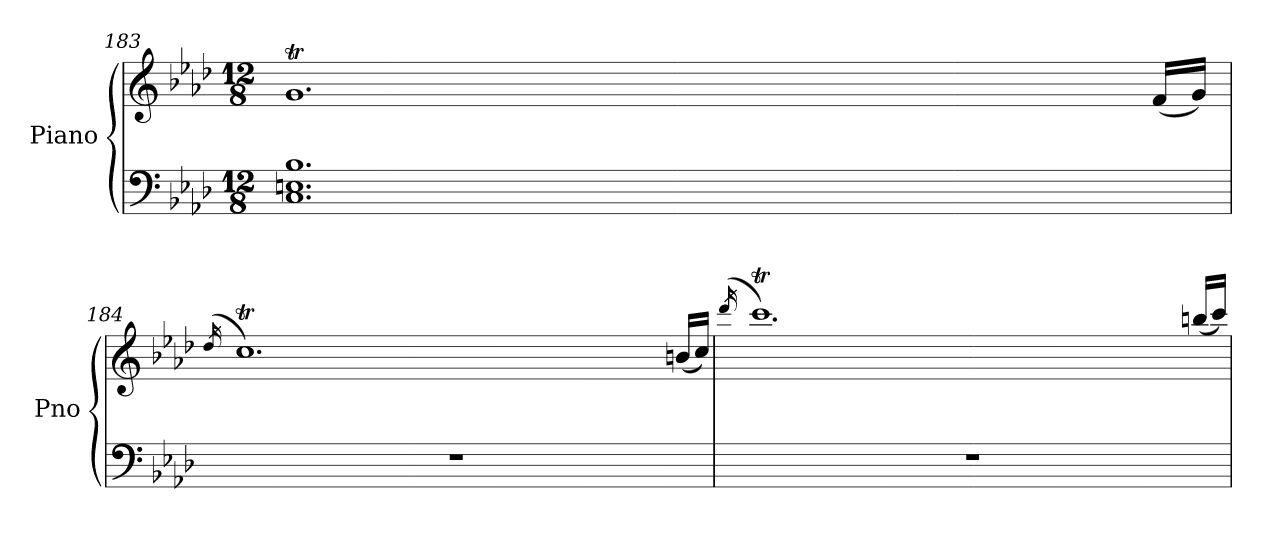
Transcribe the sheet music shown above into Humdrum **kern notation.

**kern	**kern
*part1	*part1
*staff2	*staff1
*I"Piano	*
*I'Pno	*
*clefF4	*clefG2
*k[b-e-a-d-]	*k[b-e-a-d-]
*M12/8	*M12/8
=183	=183
*	*^
1.C 1.En 1.B-	1.gt	16gLLyy
.	.	16f#Xyy
.	.	16a-yy
.	.	16gyy
.	.	16a-yy
.	.	16gJJyy
.	.	16a-LLyy
.	.	16gyy
.	.	16a-yy
.	.	16gyy
.	.	16a-yy
.	.	16gJJyy
.	.	16a-LLyy
.	.	16gyy
.	.	16a-yy
.	.	16gyy
.	.	16a-yy
.	.	16gJJyy
.	.	16a-LLyy
.	.	16gyy
.	.	16a-yy
.	.	16gJJyy
.	.	(16f#/LL
.	.	16g/JJ)
!!LO:LB:g=z	!!
=184	=184	=184
.	(16qdd-/	.
1.r	1.cct)	16dd-LLyy
.	.	16ccyy
.	.	16dd-yy
.	.	16ccyy
.	.	16dd-yy
.	.	16ccJJyy
.	.	16dd-LLyy
.	.	16ccyy
.	.	16dd-yy
.	.	16ccyy
.	.	16dd-yy
.	.	16ccJJyy
.	.	16dd-LLyy
.	.	16ccyy
.	.	16dd-yy
.	.	16ccyy
.	.	16dd-yy
.	.	16ccJJyy
.	.	16dd-LLyy
.	.	16ccyy
.	.	16dd-yy
.	.	16ccJJyy
.	.	(16bn/LL
.	.	16cc/JJ)
!!LO:PB:g=z	!!
=185	=185	=185
.	(16qddd-/	.
1.r	1.ccct)	16ddd-LLyy
.	.	16cccyy
.	.	16ddd-yy
.	.	16cccyy
.	.	16ddd-yy
.	.	16cccJJyy
.	.	16ddd-LLyy
.	.	16cccyy
.	.	16ddd-yy
.	.	16cccyy
.	.	16ddd-yy
.	.	16cccJJyy
.	.	16ddd-LLyy
.	.	16cccyy
.	.	16ddd-yy
.	.	16cccyy
.	.	16ddd-yy
.	.	16cccJJyy
.	.	16ddd-LLyy
.	.	16cccyy
.	.	16ddd-yy
.	.	16cccJJyy
.	.	(16bbn/LL
.	.	16ccc/JJ)
*	*v	*v
=	=
*-	*-
